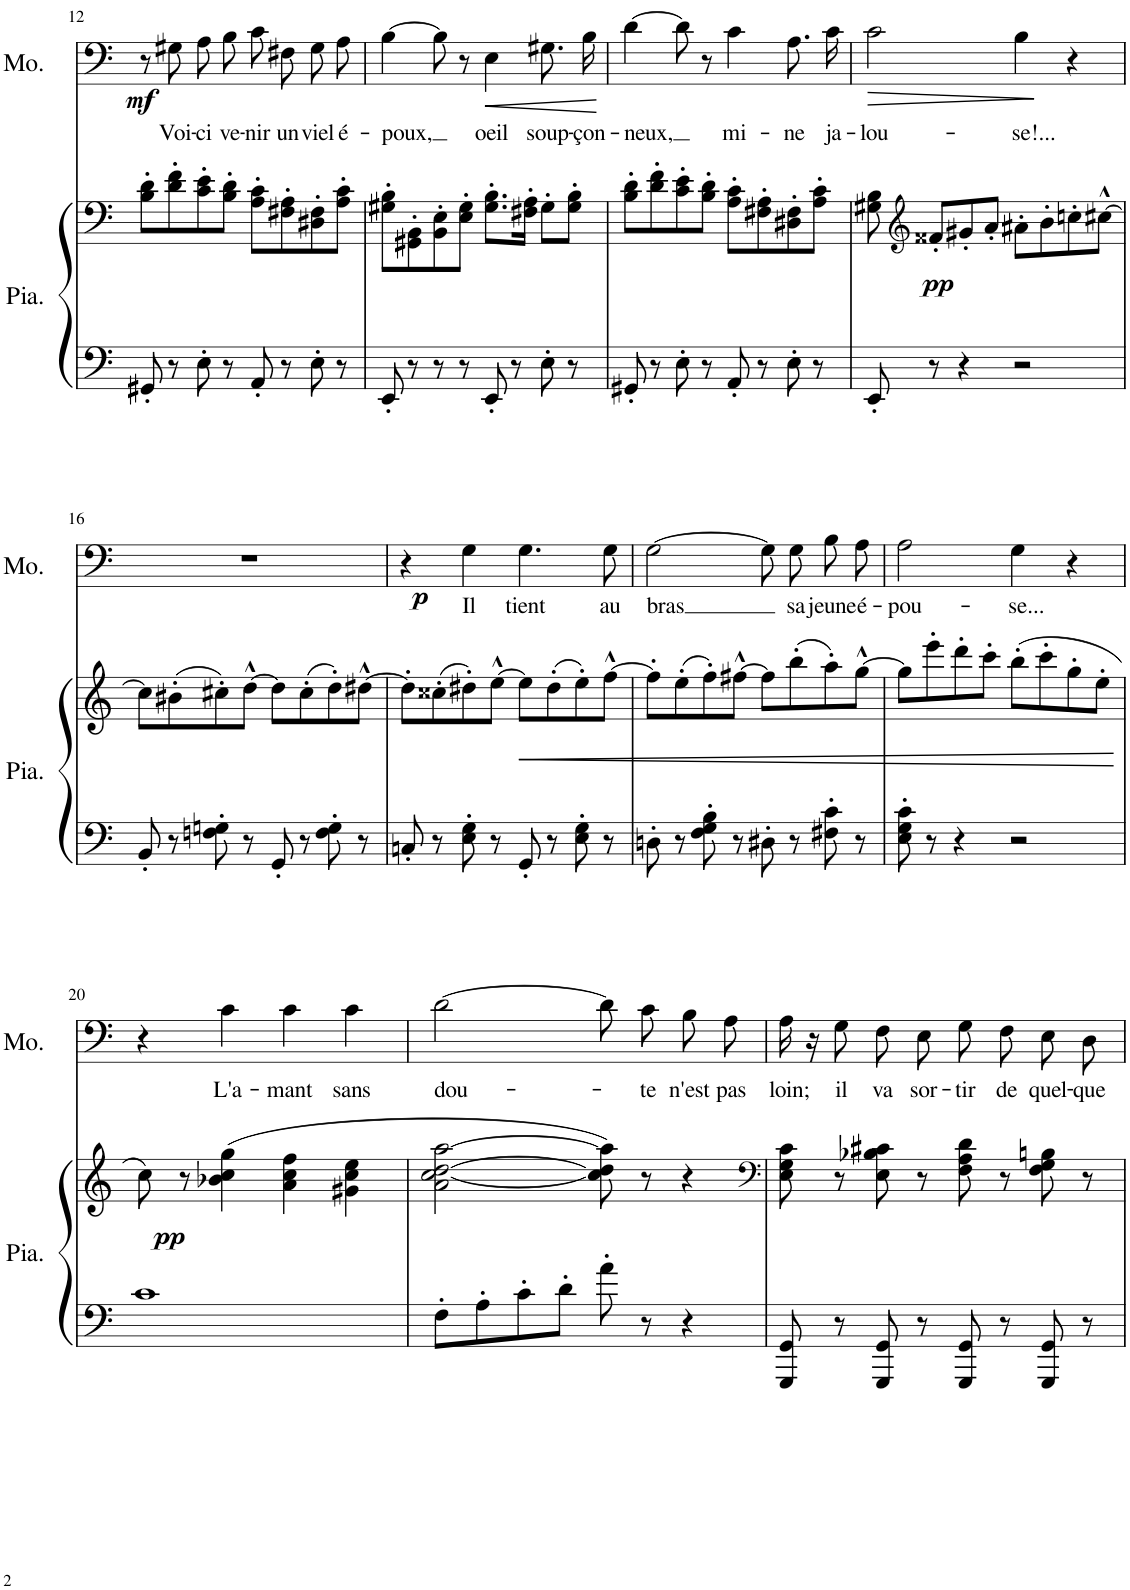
**kern	**kern	**dynam	**kern	**text	**dynam
*part2	*part2	*part2	*part1	*part1	*part1
*staff3	*staff2	*staff2/3	*staff1	*staff1	*staff1
*I"Piano	*	*	*I"Morales	*	*
*I'Pia.	*	*	*I'Mo.	*	*
!!LO:PB:g=z
*clefF4	*clefF4	*	*clefF4	*	*
*k[]	*k[]	*	*k[]	*	*
*M4/4	*M4/4	*	*M4/4	*	*
=12	=12	=12	=12	=12	=12
!	!	!	!	!	!LO:DY:b
8GG#X'/	8B\' 8d\'L	.	8r	.	mf
!	!	!	!	!LO:LY:b	!
8r	8d\' 8f\'	.	8G#X\	Voi-	.
!	!	!	!	!LO:LY:b	!
8E'\	8c\' 8e\'	.	8A\L	-ci	.
!	!	!	!	!LO:LY:b	!
8r	8B\' 8d\'J	.	8B\J	ve-	.
!	!	!	!	!LO:LY:b	!
8AA'/	8A\' 8c\'L	.	8c\L	-nir	.
!	!	!	!	!LO:LY:b	!
8r	8F#X\' 8A\'	.	8F#X\J	un	.
!	!	!	!	!LO:LY:b	!
8E'\	8D#X\' 8F#\'	.	8G#\L	viel	.
!	!	!	!	!LO:LY:b	!
8r	8A\' 8c\'J	.	8A\J	é-	.
=13	=13	=13	=13	=13	=13
!	!	!	!	!LO:LY:b	!
8EE'/	8G#X\' 8B\'L	.	[4B\	-poux,	.
8r	8GG#X\' 8BB\'	.	.	.	.
8r	8BB\' 8E\'	.	8B\]	.	.
8r	8E\' 8G#\'J	.	8r	.	.
!	!	!	!	!LO:LY:b	!LO:HP:b
8EE'/	8.G#\' 8.B\'L	.	4E\	oeil	<
8r	.	.	.	.	.
.	16F#X\' 16A\'Jk	.	.	.	.
!	!	!	!	!LO:LY:b	!
8E'\	8G#'\L	.	8.G#X\L	soup-	.
8r	8G#\' 8B\'J	.	.	.	.
!	!	!	!	!LO:LY:b	!
.	.	.	16B\Jk	-çon-	.
.	.	.	.	.	[
=14	=14	=14	=14	=14	=14
!	!	!	!	!LO:LY:b	!
8GG#X'/	8B\' 8d\'L	.	[4d\	-neux,	.
8r	8d\' 8f\'	.	.	.	.
8E'\	8c\' 8e\'	.	8d\]	.	.
8r	8B\' 8d\'J	.	8r	.	.
!	!	!	!	!LO:LY:b	!
8AA'/	8A\' 8c\'L	.	4c\	mi-	.
8r	8F#X\' 8A\'	.	.	.	.
!	!	!	!	!LO:LY:b	!
8E'\	8D#X\' 8F#\'	.	8.A\L	-ne	.
8r	8A\' 8c\'J	.	.	.	.
!	!	!	!	!LO:LY:b	!
.	.	.	16c\Jk	ja-	.
=15	=15	=15	=15	=15	=15
!	!	!	!	!LO:LY:b	!LO:HP:b
8EE'/	8G#X\ 8B\	.	2c\	-lou-	>
*	*clefG2	*	*	*	*
!	!	!LO:DY:b	!	!	!
8r	8f##X'/L	pp	.	.	.
4r	8g#X'/	.	.	.	.
.	8a'/J	.	.	.	.
!	!	!	!	!LO:LY:b	!
2r	8a#X'\L	.	4B\	-se!...	.
.	8b'\	.	.	.	.
.	8ccn'\	.	4r	.	]
.	[8cc#X^^\J	.	.	.	.
!!LO:LB:g=z
=16	=16	=16	=16	=16	=16
8BB'/	8cc#\L]	.	1r	.	.
8r	(8b#X'\	.	.	.	.
8Fn\' 8Gn\'	8cc#X'\)	.	.	.	.
8r	[8dd^^\J	.	.	.	.
8GG'/	8dd\L]	.	.	.	.
8r	(8cc#'\	.	.	.	.
8F\' 8G\'	8dd'\)	.	.	.	.
8r	[8dd#X^^\J	.	.	.	.
=17	=17	=17	=17	=17	=17
!	!	!	!	!	!LO:DY:b
8Cn'/	8dd#'\L]	.	4r	.	p
8r	(8cc##X'\	.	.	.	.
!	!	!	!	!LO:LY:b	!
8E\' 8G\'	8dd#X'\)	.	4G\	Il	.
8r	[8ee^^\J	.	.	.	.
!	!	!LO:HP:b	!	!LO:LY:b	!
8GG'/	8ee\L]	<	4.G\	tient	.
8r	(8dd#'\	.	.	.	.
8E\' 8G\'	8ee'\)	.	.	.	.
!	!	!	!	!LO:LY:b	!
8r	[8ff^^\J	.	8G\	au	.
=18	=18	=18	=18	=18	=18
!	!	!	!	!LO:LY:b	!
8Dn'\	8ff'\L]	.	[2G\	bras	.
8r	(8ee'\	.	.	.	.
8F\' 8G\' 8B\'	8ff'\)	.	.	.	.
8r	[8ff#X^^\J	.	.	.	.
8D#X'\	8ff#\L]	.	8G\L]	.	.
!	!	!	!	!LO:LY:b	!
8r	(8bb'\	.	8G\J	sa	.
!	!	!	!	!LO:LY:b	!
8F#X\' 8c\'	8aa'\)	.	8B\L	jeune	.
!	!	!	!	!LO:LY:b	!
8r	[8gg^^\J	.	8A\J	é-	.
=19	=19	=19	=19	=19	=19
!	!	!	!	!LO:LY:b	!
8E\' 8G\' 8c\'	8gg\L]	.	2A\	-pou-	.
8r	8eee'\	.	.	.	.
4r	8ddd'\	.	.	.	.
.	8ccc'\J	.	.	.	.
!	!	!	!	!LO:LY:b	!
2r	(8bb'\L	.	4G\	-se...	.
.	8ccc'\	.	.	.	.
.	8gg'\	.	4r	.	.
.	8ee'\J	.	.	.	.
.	.	[	.	.	.
!!LO:LB:g=z
=20	=20	=20	=20	=20	=20
1c	8cc\)	.	4r	.	.
!	!	!LO:DY:b	!	!	!
.	8r	pp	.	.	.
!	!	!	!	!LO:LY:b	!
.	(4b-X\ 4cc\ 4gg\	.	4c\	L'a-	.
!	!	!	!	!LO:LY:b	!
.	4a\ 4cc\ 4ff\	.	4c\	-mant	.
!	!	!	!	!LO:LY:b	!
.	4g#X\ 4cc\ 4ee\	.	4c\	sans	.
=21	=21	=21	=21	=21	=21
!	!	!	!	!LO:LY:b	!
8F'\L	2a\ [2cc\ [2dd\ [2aa\	.	[2d\	dou-	.
8A'\	.	.	.	.	.
8c'\	.	.	.	.	.
8d'\J	.	.	.	.	.
8a'\	8cc\] 8dd\] 8aa\])	.	8d\L]	.	.
!	!	!	!	!LO:LY:b	!
8r	8r	.	8c\J	-te	.
!	!	!	!	!LO:LY:b	!
4r	4r	.	8B\L	n'est	.
!	!	!	!	!LO:LY:b	!
.	.	.	8A\J	pas	.
=22	=22	=22	=22	=22	=22
*	*clefF4	*	*	*	*
!	!	!	!	!LO:LY:b	!
8GGG/ 8GG/	8E\ 8G\ 8c\	.	16A\	loin;	.
.	.	.	16r	.	.
!	!	!	!	!LO:LY:b	!
8r	8r	.	8G\	il	.
!	!	!	!	!LO:LY:b	!
8GGG/ 8GG/	8E\ 8B-X\ 8c#X\	.	8F\L	va	.
!	!	!	!	!LO:LY:b	!
8r	8r	.	8E\J	sor-	.
!	!	!	!	!LO:LY:b	!
8GGG/ 8GG/	8F\ 8A\ 8d\	.	8G\L	-tir	.
!	!	!	!	!LO:LY:b	!
8r	8r	.	8F\J	de	.
!	!	!	!	!LO:LY:b	!
8GGG/ 8GG/	8F\ 8G\ 8Bn\	.	8E\L	quel-	.
!	!	!	!	!LO:LY:b	!
8r	8r	.	8D\J	-que	.
=	=	=	=	=	=
*-	*-	*-	*-	*-	*-
